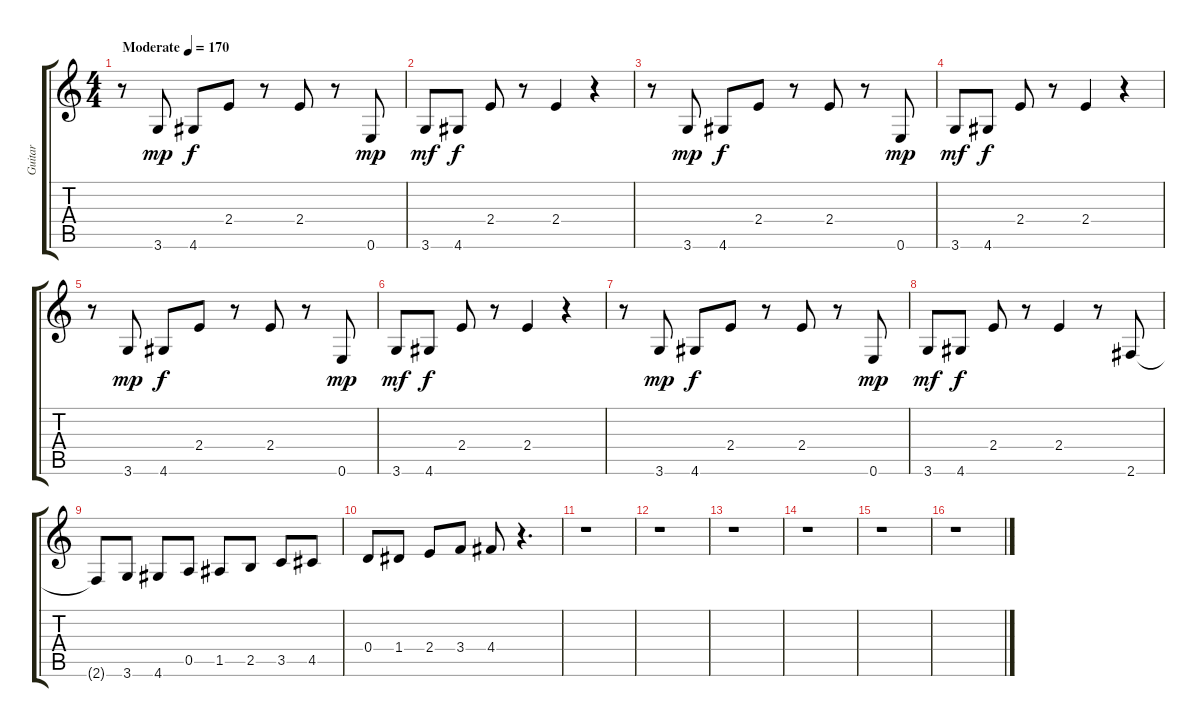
\track ("Guitar" "Guitar") {instrument overdrivenguitar}
\staff {score tabs}
\tuning (E4 B3 G3 D3 A2 E2) {hide}
\ts (4 4)
\tempo (170 "Moderate")
\clef g2
\ks c
r.8{dy mp instrument overdrivenguitar} 3.6.8 4.6.8{dy f} 2.4.8 r.8 2.4.8 r.8 0.6.8{dy mp} |
3.6.8{dy mf} 4.6.8{dy f} 2.4.8 r.8 2.4.4 r.4 |
r.8 3.6.8{dy mp} 4.6.8{dy f} 2.4.8 r.8 2.4.8 r.8 0.6.8{dy mp} |
3.6.8{dy mf} 4.6.8{dy f} 2.4.8 r.8 2.4.4 r.4 |
r.8 3.6.8{dy mp} 4.6.8{dy f} 2.4.8 r.8 2.4.8 r.8 0.6.8{dy mp} |
3.6.8{dy mf} 4.6.8{dy f} 2.4.8 r.8 2.4.4 r.4 |
r.8 3.6.8{dy mp} 4.6.8{dy f} 2.4.8 r.8 2.4.8 r.8 0.6.8{dy mp} |
3.6.8{dy mf} 4.6.8{dy f} 2.4.8 r.8 2.4.4 r.8 2.6.8 |
2.6{t}.8 3.6.8 4.6.8 0.5.8 1.5.8 2.5.8 3.5.8 4.5.8 |
0.4.8 1.4.8 2.4.8 3.4.8 4.4.8 r.4{d} |
r.1 |
r.1 |
r.1 |
r.1 |
r.1 |
r.1
